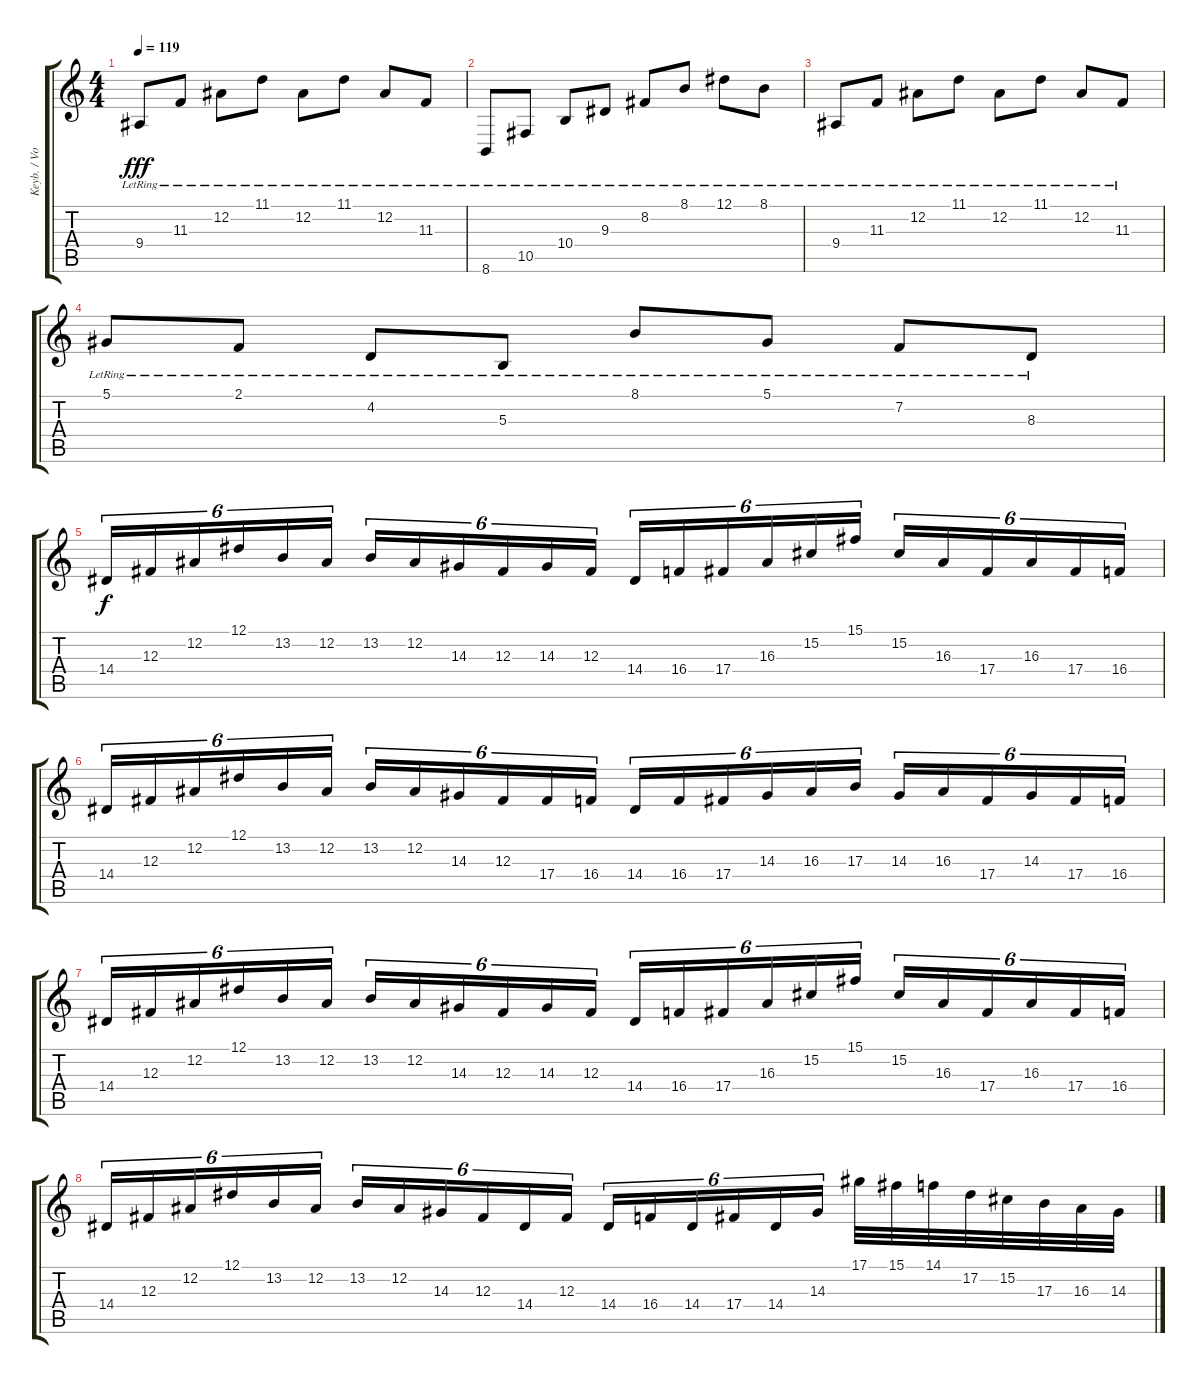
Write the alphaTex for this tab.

\track ("Keyb. / Voice" "Keyb. / Vo") {instrument lead2sawtooth}
\staff {score tabs}
\tuning (Eb4 Bb3 Gb3 Db3 Ab2 Eb2) {hide}
\ts (4 4)
\tempo 119
\clef g2
\ks c
9.4{lr}.8{dy fff instrument harpsichord} 11.3{lr}.8 12.2{lr}.8 11.1{lr}.8 12.2{lr}.8 11.1{lr}.8 12.2{lr}.8 11.3{lr}.8 |
8.6{lr}.8{instrument harpsichord} 10.5{lr}.8 10.4{lr}.8 9.3{lr}.8 8.2{lr}.8 8.1{lr}.8 12.1{lr}.8 8.1{lr}.8 |
9.4{lr}.8{instrument harpsichord} 11.3{lr}.8 12.2{lr}.8 11.1{lr}.8 12.2{lr}.8 11.1{lr}.8 12.2{lr}.8 11.3{lr}.8 |
5.1{lr}.8{instrument harpsichord} 2.1{lr}.8 4.2{lr}.8 5.3{lr}.8 8.1{lr}.8 5.1{lr}.8 7.2{lr}.8 8.3{lr}.8 |
14.4.16{tu (6 4) dy f instrument lead2sawtooth} 12.3.16{tu (6 4)} 12.2.16{tu (6 4)} 12.1.16{tu (6 4)} 13.2.16{tu (6 4)} 12.2.16{tu (6 4)} 13.2.16{tu (6 4)} 12.2.16{tu (6 4)} 14.3.16{tu (6 4)} 12.3.16{tu (6 4)} 14.3.16{tu (6 4)} 12.3.16{tu (6 4)} 14.4.16{tu (6 4)} 16.4.16{tu (6 4)} 17.4.16{tu (6 4)} 16.3.16{tu (6 4)} 15.2.16{tu (6 4)} 15.1.16{tu (6 4)} 15.2.16{tu (6 4)} 16.3.16{tu (6 4)} 17.4.16{tu (6 4)} 16.3.16{tu (6 4)} 17.4.16{tu (6 4)} 16.4.16{tu (6 4)} |
14.4.16{tu (6 4)} 12.3.16{tu (6 4)} 12.2.16{tu (6 4)} 12.1.16{tu (6 4)} 13.2.16{tu (6 4)} 12.2.16{tu (6 4)} 13.2.16{tu (6 4)} 12.2.16{tu (6 4)} 14.3.16{tu (6 4)} 12.3.16{tu (6 4)} 17.4.16{tu (6 4)} 16.4.16{tu (6 4)} 14.4.16{tu (6 4)} 16.4.16{tu (6 4)} 17.4.16{tu (6 4)} 14.3.16{tu (6 4)} 16.3.16{tu (6 4)} 17.3.16{tu (6 4)} 14.3.16{tu (6 4)} 16.3.16{tu (6 4)} 17.4.16{tu (6 4)} 14.3.16{tu (6 4)} 17.4.16{tu (6 4)} 16.4.16{tu (6 4)} |
14.4.16{tu (6 4)} 12.3.16{tu (6 4)} 12.2.16{tu (6 4)} 12.1.16{tu (6 4)} 13.2.16{tu (6 4)} 12.2.16{tu (6 4)} 13.2.16{tu (6 4)} 12.2.16{tu (6 4)} 14.3.16{tu (6 4)} 12.3.16{tu (6 4)} 14.3.16{tu (6 4)} 12.3.16{tu (6 4)} 14.4.16{tu (6 4)} 16.4.16{tu (6 4)} 17.4.16{tu (6 4)} 16.3.16{tu (6 4)} 15.2.16{tu (6 4)} 15.1.16{tu (6 4)} 15.2.16{tu (6 4)} 16.3.16{tu (6 4)} 17.4.16{tu (6 4)} 16.3.16{tu (6 4)} 17.4.16{tu (6 4)} 16.4.16{tu (6 4)} |
14.4.16{tu (6 4)} 12.3.16{tu (6 4)} 12.2.16{tu (6 4)} 12.1.16{tu (6 4)} 13.2.16{tu (6 4)} 12.2.16{tu (6 4)} 13.2.16{tu (6 4)} 12.2.16{tu (6 4)} 14.3.16{tu (6 4)} 12.3.16{tu (6 4)} 14.4.16{tu (6 4)} 12.3.16{tu (6 4)} 14.4.16{tu (6 4)} 16.4.16{tu (6 4)} 14.4.16{tu (6 4)} 17.4.16{tu (6 4)} 14.4.16{tu (6 4)} 14.3.16{tu (6 4)} 17.1.32 15.1.32 14.1.32 17.2.32 15.2.32 17.3.32 16.3.32 14.3.32
